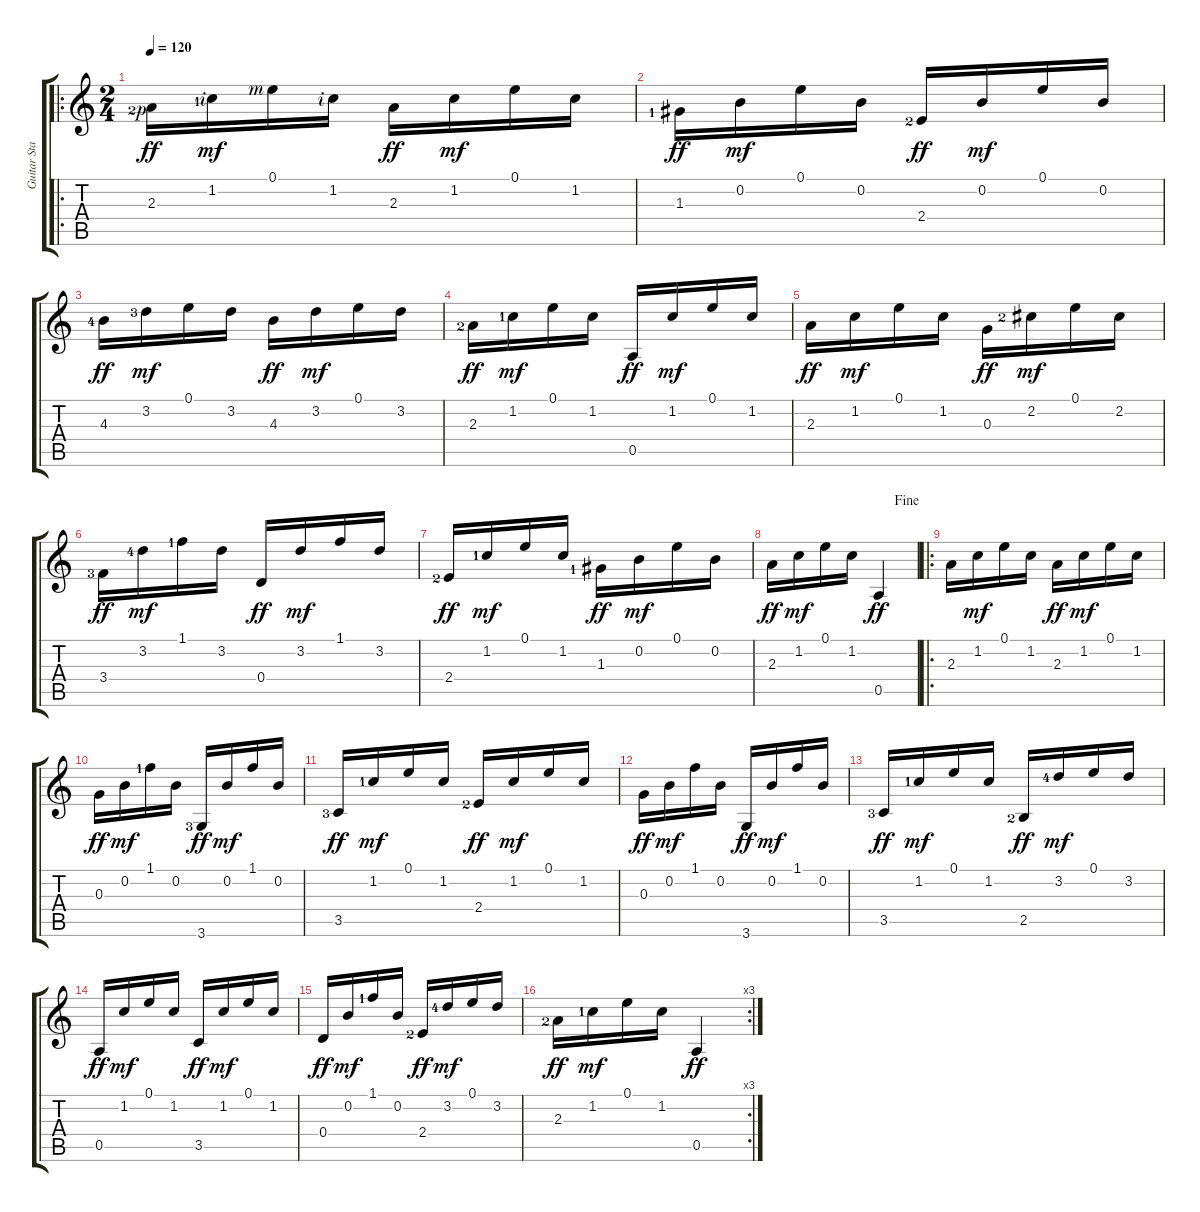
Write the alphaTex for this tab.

\track ("Guitar Standard" "Guitar Sta") {instrument acousticguitarsteel}
\staff {score tabs}
\tuning (E4 B3 G3 D3 A2 E2) {hide}
\ro
\ts (2 4)
\tempo 120
\clef g2
\ks c
2.3{lf 3 rf 1}.16{dy ff instrument acousticguitarsteel} 1.2{lf 2 rf 2}.16{dy mf} 0.1{rf 3}.16 1.2{rf 2}.16 2.3.16{dy ff} 1.2.16{dy mf} 0.1.16 1.2.16 |
1.3{lf 2}.16{dy ff} 0.2.16{dy mf} 0.1.16 0.2.16 2.4{lf 3}.16{dy ff} 0.2.16{dy mf} 0.1.16 0.2.16 |
4.3{lf 5}.16{dy ff} 3.2{lf 4}.16{dy mf} 0.1.16 3.2.16 4.3.16{dy ff} 3.2.16{dy mf} 0.1.16 3.2.16 |
2.3{lf 3}.16{dy ff} 1.2{lf 2}.16{dy mf} 0.1.16 1.2.16 0.5.16{dy ff} 1.2.16{dy mf} 0.1.16 1.2.16 |
2.3.16{dy ff} 1.2.16{dy mf} 0.1.16 1.2.16 0.3.16{dy ff} 2.2{lf 3}.16{dy mf} 0.1.16 2.2.16 |
3.4{lf 4}.16{dy ff} 3.2{lf 5}.16{dy mf} 1.1{lf 2}.16 3.2.16 0.4.16{dy ff} 3.2.16{dy mf} 1.1.16 3.2.16 |
2.4{lf 3}.16{dy ff} 1.2{lf 2}.16{dy mf} 0.1.16 1.2.16 1.3{lf 2}.16{dy ff} 0.2.16{dy mf} 0.1.16 0.2.16 |
\jump fine
2.3.16{dy ff} 1.2.16{dy mf} 0.1.16 1.2.16 0.5.4{dy ff} |
\ro
2.3.16 1.2.16{dy mf} 0.1.16 1.2.16 2.3.16{dy ff} 1.2.16{dy mf} 0.1.16 1.2.16 |
0.3.16{dy ff} 0.2.16{dy mf} 1.1{lf 2}.16 0.2.16 3.6{lf 4}.16{dy ff} 0.2.16{dy mf} 1.1.16 0.2.16 |
3.5{lf 4}.16{dy ff} 1.2{lf 2}.16{dy mf} 0.1.16 1.2.16 2.4{lf 3}.16{dy ff} 1.2.16{dy mf} 0.1.16 1.2.16 |
0.3.16{dy ff} 0.2.16{dy mf} 1.1.16 0.2.16 3.6.16{dy ff} 0.2.16{dy mf} 1.1.16 0.2.16 |
3.5{lf 4}.16{dy ff} 1.2{lf 2}.16{dy mf} 0.1.16 1.2.16 2.5{lf 3}.16{dy ff} 3.2{lf 5}.16{dy mf} 0.1.16 3.2.16 |
0.5.16{dy ff} 1.2.16{dy mf} 0.1.16 1.2.16 3.5.16{dy ff} 1.2.16{dy mf} 0.1.16 1.2.16 |
0.4.16{dy ff} 0.2.16{dy mf} 1.1{lf 2}.16 0.2.16 2.4{lf 3}.16{dy ff} 3.2{lf 5}.16{dy mf} 0.1.16 3.2.16 |
\rc 3
2.3{lf 3}.16{dy ff} 1.2{lf 2}.16{dy mf} 0.1.16 1.2.16 0.5.4{dy ff}
